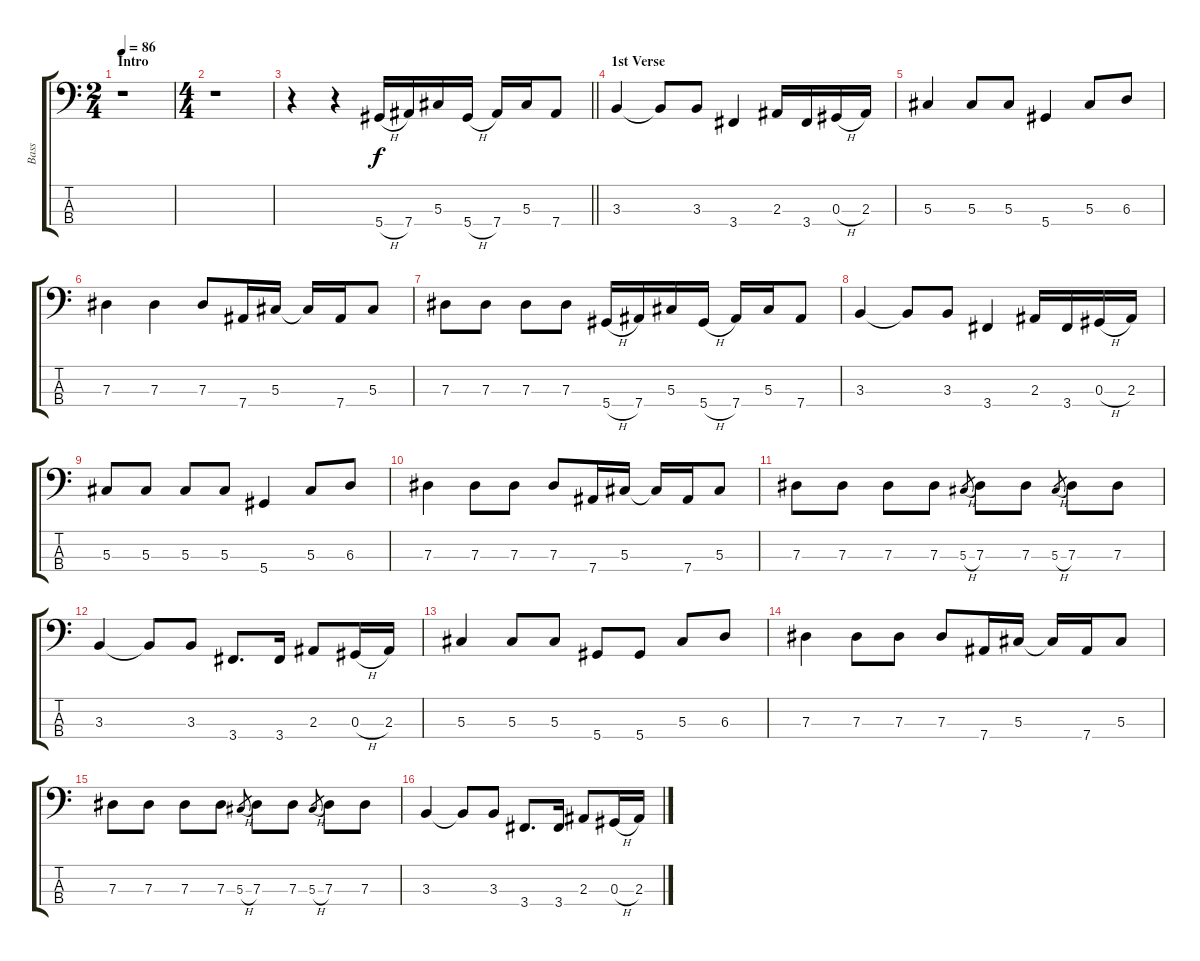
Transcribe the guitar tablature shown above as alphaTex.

\track ("Bass" "Bass") {instrument electricbassfinger}
\staff {score tabs}
\tuning (Gb2 Db2 Ab1 Eb1) {hide}
\ts (2 4)
\section ("" "Intro")
\tempo 86
\clef f4
\ks c
r.1{dy f instrument electricbassfinger} |
\ts (4 4)
r.1 |
\barLineRight lightlight
r.4 r.4 5.4{h}.16 7.4.16 5.3.16 5.4{h}.16 7.4.16 5.3.16 7.4.8 |
\section ("" "1st Verse")
3.3.4 3.3{t}.8 3.3.8 3.4.4 2.3.16 3.4.16 0.3{h}.16 2.3.16 |
5.3.4 5.3.8 5.3.8 5.4.4 5.3.8 6.3.8 |
7.3.4 7.3.4 7.3.8 7.4.16 5.3.16 5.3{t}.16 7.4.16 5.3.8 |
7.3.8 7.3.8 7.3.8 7.3.8 5.4{h}.16 7.4.16 5.3.16 5.4{h}.16 7.4.16 5.3.16 7.4.8 |
3.3.4 3.3{t}.8 3.3.8 3.4.4 2.3.16 3.4.16 0.3{h}.16 2.3.16 |
5.3.8 5.3.8 5.3.8 5.3.8 5.4.4 5.3.8 6.3.8 |
7.3.4 7.3.8 7.3.8 7.3.8 7.4.16 5.3.16 5.3{t}.16 7.4.16 5.3.8 |
7.3.8 7.3.8 7.3.8 7.3.8 5.3{h}.8{gr} 7.3.8 7.3.8 5.3{h}.8{gr} 7.3.8 7.3.8 |
3.3.4 3.3{t}.8 3.3.8 3.4.8{d} 3.4.16 2.3.8 0.3{h}.16 2.3.16 |
5.3.4 5.3.8 5.3.8 5.4.8 5.4.8 5.3.8 6.3.8 |
7.3.4 7.3.8 7.3.8 7.3.8 7.4.16 5.3.16 5.3{t}.16 7.4.16 5.3.8 |
7.3.8 7.3.8 7.3.8 7.3.8 5.3{h}.8{gr} 7.3.8 7.3.8 5.3{h}.8{gr} 7.3.8 7.3.8 |
3.3.4 3.3{t}.8 3.3.8 3.4.8{d} 3.4.16 2.3.8 0.3{h}.16 2.3.16
